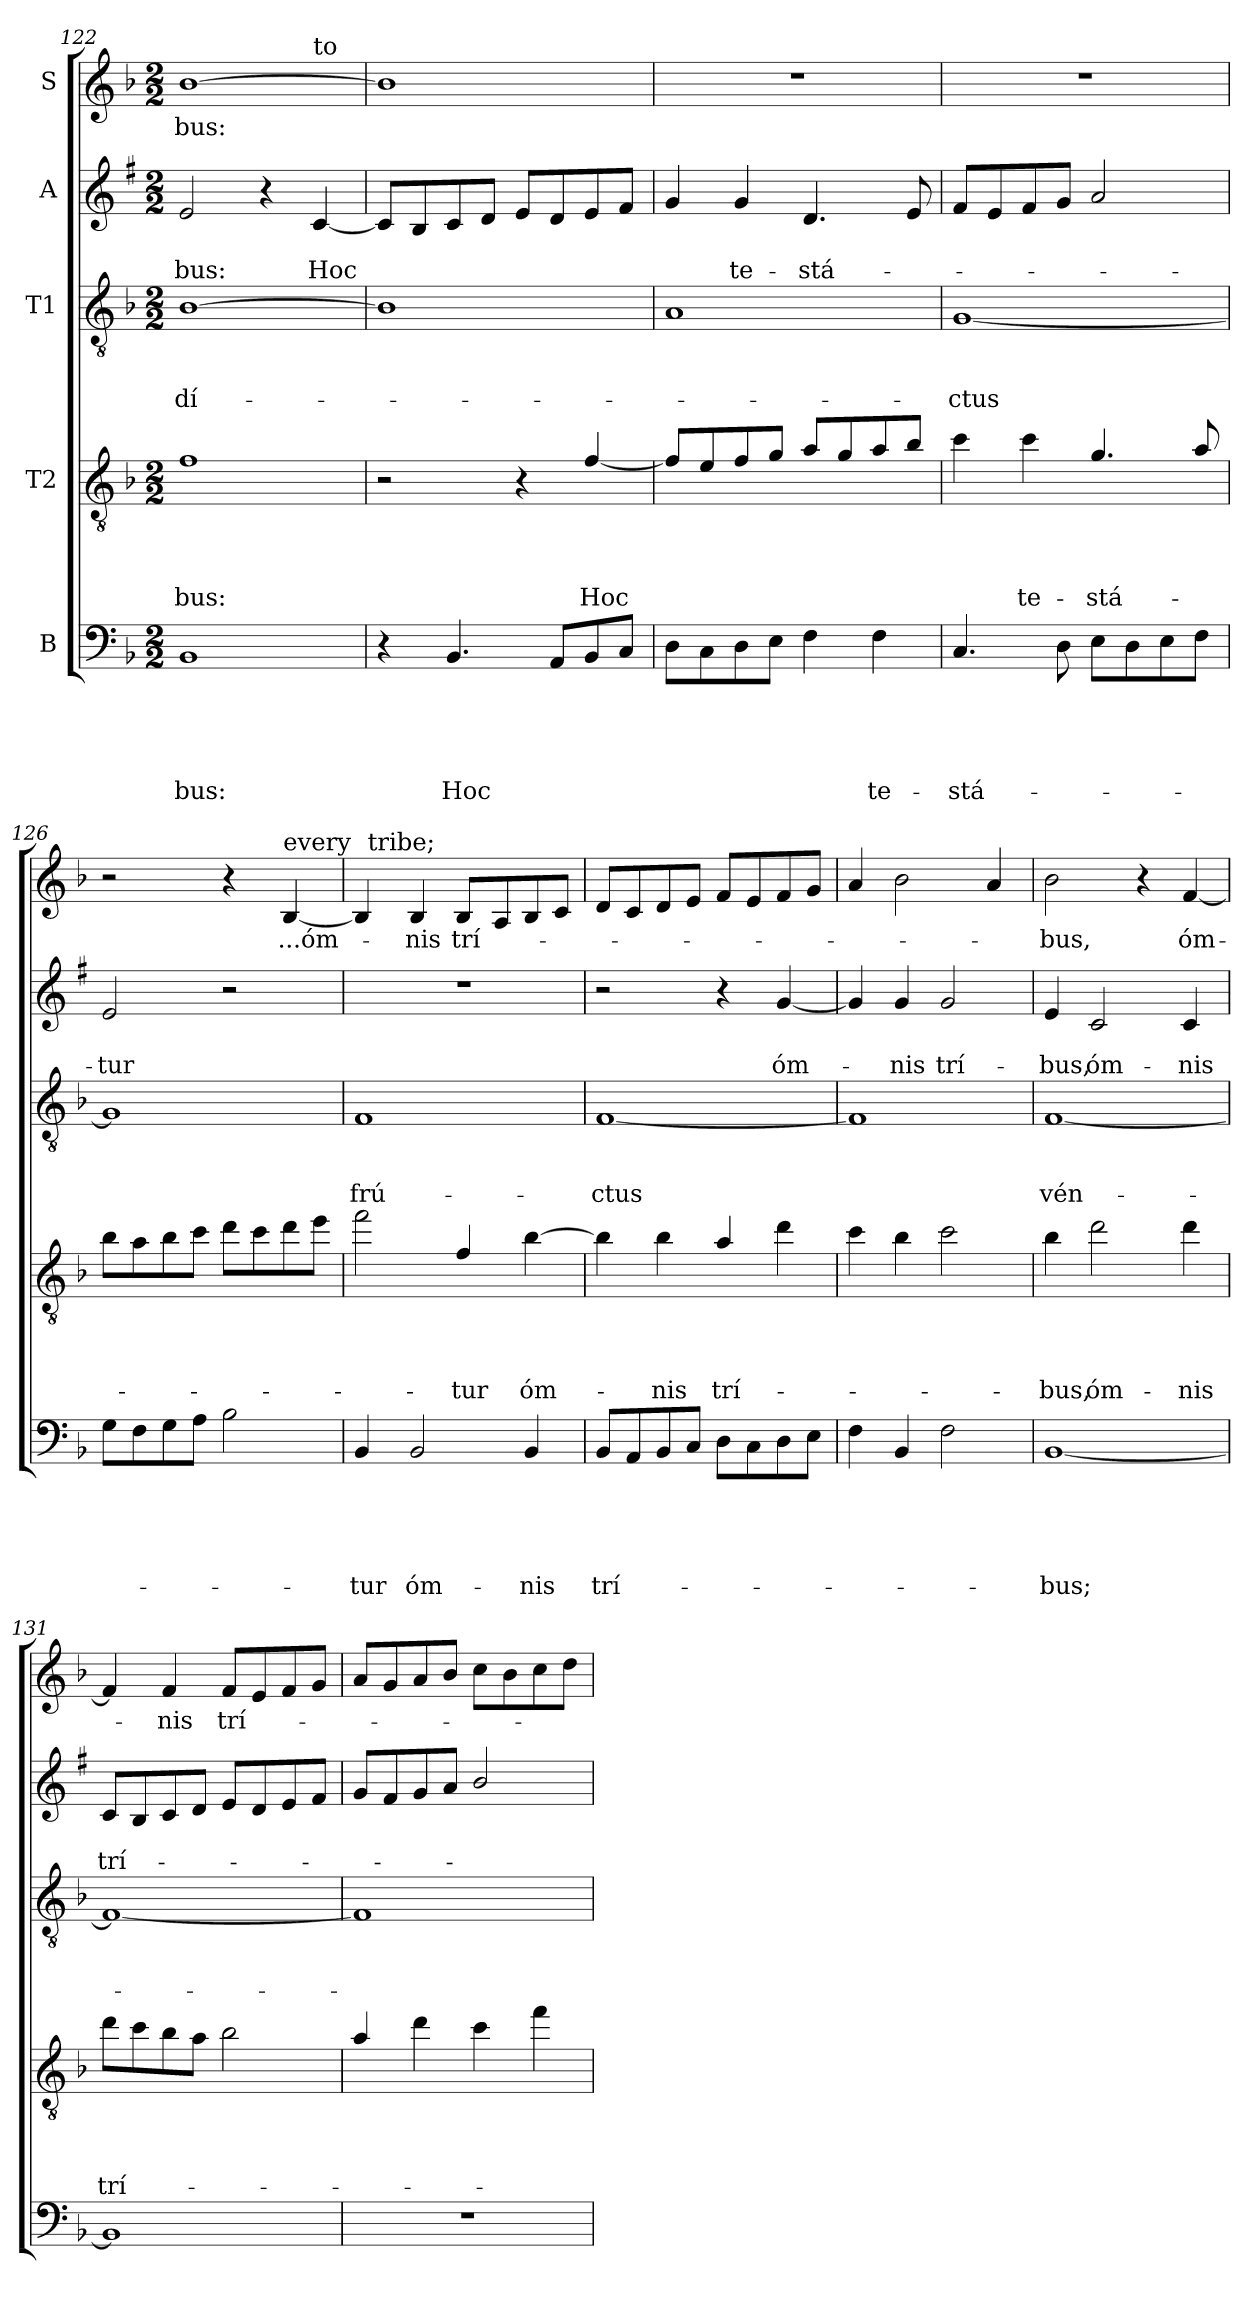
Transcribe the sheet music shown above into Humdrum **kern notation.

**kern	**text	**text	**text	**text	**text	**kern	**text	**text	**text	**text	**kern	**text	**text	**text	**kern	**text	**text	**kern	**text
*part5	*part5	*part5	*part5	*part5	*part5	*part4	*part4	*part4	*part4	*part4	*part3	*part3	*part3	*part3	*part2	*part2	*part2	*part1	*part1
*staff5	*staff5	*staff5	*staff5	*staff5	*staff5	*staff4	*staff4	*staff4	*staff4	*staff4	*staff3	*staff3	*staff3	*staff3	*staff2	*staff2	*staff2	*staff1	*staff1
*I"B	*	*	*	*	*	*I"T2	*	*	*	*	*I"T1	*	*	*	*I"A	*	*	*I"S	*
*clefF4	*	*	*	*	*	*clefGv2	*	*	*	*	*clefGv2	*	*	*	*clefG2	*	*	*clefG2	*
*	*	*	*	*	*	*ITrd8c14	*	*	*	*	*	*	*	*	*ITrd1c2	*	*	*	*
*k[b-]	*	*	*	*	*	*k[b-]	*	*	*	*	*k[b-]	*	*	*	*k[b-]	*	*	*k[b-]	*
*F:	*	*	*	*	*	*F:	*	*	*	*	*F:	*	*	*	*F:	*	*	*F:	*
*M2/2	*	*	*	*	*	*M2/2	*	*	*	*	*M2/2	*	*	*	*M2/2	*	*	*M2/2	*
=122	=122	=122	=122	=122	=122	=122	=122	=122	=122	=122	=122	=122	=122	=122	=122	=122	=122	=122	=122
!	!	!	!	!	!LO:LY:b	!	!	!	!	!LO:LY:b	!	!	!	!LO:LY:b	!	!	!LO:LY:b	!	!LO:LY:b
*	*	*	*	*	*	*	*	*	*	*	*	*	*	*	*	*	*	*^	*
1BB-	.	.	.	.	-bus:	1F	.	.	.	-bus:	[1B-	.	.	-dí-	2d/	.	-bus:	[1b-	2.ryy	-bus:
.	.	.	.	.	.	.	.	.	.	.	.	.	.	.	4r	.	.	.	.	.
!	!	!	!	!	!	!	!	!	!	!	!	!	!	!	!	!	!	!	!LO:TX:a:t=to	!
!	!	!	!	!	!	!	!	!	!	!	!	!	!	!	!	!	!LO:LY:b	!	!	!
.	.	.	.	.	.	.	.	.	.	.	.	.	.	.	[4B-/	.	Hoc	.	4ryy	.
=123	=123	=123	=123	=123	=123	=123	=123	=123	=123	=123	=123	=123	=123	=123	=123	=123	=123	=123	=123	=123
!	!	!	!	!	!	!	!	!	!	!	!	!	!	!	!	!	!	!LO:TX:a:t=this testifies	!	!
*	*	*	*	*	*	*	*	*	*	*	*	*	*	*	*	*	*	*v	*v	*
4r	.	.	.	.	.	2r	.	.	.	.	1B-]	.	.	.	8B-/L]	.	.	1b-]	.
.	.	.	.	.	.	.	.	.	.	.	.	.	.	.	8A/	.	.	.	.
!	!	!	!	!	!LO:LY:b	!	!	!	!	!	!	!	!	!	!	!	!	!	!
4.BB-/	.	.	.	.	Hoc	.	.	.	.	.	.	.	.	.	8B-/	.	.	.	.
.	.	.	.	.	.	.	.	.	.	.	.	.	.	.	8c/J	.	.	.	.
.	.	.	.	.	.	4r	.	.	.	.	.	.	.	.	8d/L	.	.	.	.
8AA/L	.	.	.	.	.	.	.	.	.	.	.	.	.	.	8c/	.	.	.	.
!	!	!	!	!	!	!	!	!	!	!LO:LY:b	!	!	!	!	!	!	!	!	!
8BB-/	.	.	.	.	.	[4F/	.	.	.	Hoc	.	.	.	.	8d/	.	.	.	.
8C/J	.	.	.	.	.	.	.	.	.	.	.	.	.	.	8e/J	.	.	.	.
=124	=124	=124	=124	=124	=124	=124	=124	=124	=124	=124	=124	=124	=124	=124	=124	=124	=124	=124	=124
8D\L	.	.	.	.	.	8F/L]	.	.	.	.	1A	.	.	.	4f/	.	.	1r	.
8C\	.	.	.	.	.	8E/	.	.	.	.	.	.	.	.	.	.	.	.	.
!	!	!	!	!	!	!	!	!	!	!	!	!	!	!	!	!	!LO:LY:b	!	!
8D\	.	.	.	.	.	8F/	.	.	.	.	.	.	.	.	4f/	.	te-	.	.
8E\J	.	.	.	.	.	8G/J	.	.	.	.	.	.	.	.	.	.	.	.	.
!	!	!	!	!	!	!	!	!	!	!	!	!	!	!	!	!	!LO:LY:b	!	!
4F\	.	.	.	.	.	8A/L	.	.	.	.	.	.	.	.	4.c/	.	-stá-	.	.
.	.	.	.	.	.	8G/	.	.	.	.	.	.	.	.	.	.	.	.	.
!	!	!	!	!	!LO:LY:b	!	!	!	!	!	!	!	!	!	!	!	!	!	!
4F\	.	.	.	.	te-	8A/	.	.	.	.	.	.	.	.	.	.	.	.	.
.	.	.	.	.	.	8B-/J	.	.	.	.	.	.	.	.	8d/	.	.	.	.
!!LO:LB:g=z
=125	=125	=125	=125	=125	=125	=125	=125	=125	=125	=125	=125	=125	=125	=125	=125	=125	=125	=125	=125
!	!	!	!	!	!LO:LY:b	!	!	!	!	!	!	!	!	!LO:LY:b	!	!	!	!	!
4.C/	.	.	.	.	-stá-	4c\	.	.	.	.	[1G	.	.	-ctus	8e/L	.	.	1r	.
.	.	.	.	.	.	.	.	.	.	.	.	.	.	.	8d/	.	.	.	.
!	!	!	!	!	!	!	!	!	!	!LO:LY:b	!	!	!	!	!	!	!	!	!
.	.	.	.	.	.	4c\	.	.	.	te-	.	.	.	.	8e/	.	.	.	.
8D\	.	.	.	.	.	.	.	.	.	.	.	.	.	.	8f/J	.	.	.	.
!	!	!	!	!	!	!	!	!	!	!LO:LY:b	!	!	!	!	!	!	!	!	!
8E\L	.	.	.	.	.	4.G/	.	.	.	-stá-	.	.	.	.	2g/	.	.	.	.
8D\	.	.	.	.	.	.	.	.	.	.	.	.	.	.	.	.	.	.	.
8E\	.	.	.	.	.	.	.	.	.	.	.	.	.	.	.	.	.	.	.
8F\J	.	.	.	.	.	8A/	.	.	.	.	.	.	.	.	.	.	.	.	.
=126	=126	=126	=126	=126	=126	=126	=126	=126	=126	=126	=126	=126	=126	=126	=126	=126	=126	=126	=126
!	!	!	!	!	!	!	!	!	!	!	!	!	!	!	!	!	!LO:LY:b	!	!
8G\L	.	.	.	.	.	8B-\L	.	.	.	.	1G]	.	.	.	2d/	.	-tur	2r	.
8F\	.	.	.	.	.	8A\	.	.	.	.	.	.	.	.	.	.	.	.	.
8G\	.	.	.	.	.	8B-\	.	.	.	.	.	.	.	.	.	.	.	.	.
8A\J	.	.	.	.	.	8c\J	.	.	.	.	.	.	.	.	.	.	.	.	.
2B-\	.	.	.	.	.	8d\L	.	.	.	.	.	.	.	.	2r	.	.	4r	.
.	.	.	.	.	.	8c\	.	.	.	.	.	.	.	.	.	.	.	.	.
!	!	!	!	!	!	!	!	!	!	!	!	!	!	!	!	!	!	!LO:TX:a:t=every	!
!	!	!	!	!	!	!	!	!	!	!	!	!	!	!	!	!	!	!	!LO:LY:b
.	.	.	.	.	.	8d\	.	.	.	.	.	.	.	.	.	.	.	[4B-/	...óm-
.	.	.	.	.	.	8e\J	.	.	.	.	.	.	.	.	.	.	.	.	.
=127	=127	=127	=127	=127	=127	=127	=127	=127	=127	=127	=127	=127	=127	=127	=127	=127	=127	=127	=127
!	!	!	!	!	!LO:LY:b	!	!	!	!	!	!	!	!	!LO:LY:b	!	!	!	!	!
*	*	*	*	*	*	*	*	*	*	*	*	*	*	*	*	*	*	*^	*
4BB-/	.	.	.	.	-tur	2f\	.	.	.	.	1F	.	.	frú-	1r	.	.	4B-/]	32ryy	.
!	!	!	!	!	!	!	!	!	!	!	!	!	!	!	!	!	!	!	!LO:TX:a:t=tribe;	!
.	.	.	.	.	.	.	.	.	.	.	.	.	.	.	.	.	.	.	2ryy	.
!	!	!	!	!	!LO:LY:b	!	!	!	!	!	!	!	!	!	!	!	!	!	!	!LO:LY:b
2BB-/	.	.	.	.	óm-	.	.	.	.	.	.	.	.	.	.	.	.	4B-/	.	-nis
!	!	!	!	!	!	!	!	!	!	!LO:LY:b	!	!	!	!	!	!	!	!	!	!LO:LY:b
.	.	.	.	.	.	4F/	.	.	.	-tur	.	.	.	.	.	.	.	8B-/L	.	trí-
.	.	.	.	.	.	.	.	.	.	.	.	.	.	.	.	.	.	.	4...ryy	.
.	.	.	.	.	.	.	.	.	.	.	.	.	.	.	.	.	.	8A/	.	.
!	!	!	!	!	!LO:LY:b	!	!	!	!	!LO:LY:b	!	!	!	!	!	!	!	!	!	!
4BB-/	.	.	.	.	-nis	[4B-\	.	.	.	óm-	.	.	.	.	.	.	.	8B-/	.	.
.	.	.	.	.	.	.	.	.	.	.	.	.	.	.	.	.	.	8c/J	.	.
=128	=128	=128	=128	=128	=128	=128	=128	=128	=128	=128	=128	=128	=128	=128	=128	=128	=128	=128	=128	=128
!	!	!	!	!	!LO:LY:b	!	!	!	!	!	!	!	!	!LO:LY:b	!	!	!	!	!	!
*	*	*	*	*	*	*	*	*	*	*	*	*	*	*	*	*	*	*v	*v	*
8BB-/L	.	.	.	.	trí-	4B-\]	.	.	.	.	[1F	.	.	-ctus	2r	.	.	8d/L	.
8AA/	.	.	.	.	.	.	.	.	.	.	.	.	.	.	.	.	.	8c/	.
!	!	!	!	!	!	!	!	!	!	!LO:LY:b	!	!	!	!	!	!	!	!	!
8BB-/	.	.	.	.	.	4B-\	.	.	.	-nis	.	.	.	.	.	.	.	8d/	.
8C/J	.	.	.	.	.	.	.	.	.	.	.	.	.	.	.	.	.	8e/J	.
!	!	!	!	!	!	!	!	!	!	!LO:LY:b	!	!	!	!	!	!	!	!	!
8D\L	.	.	.	.	.	4A/	.	.	.	trí-	.	.	.	.	4r	.	.	8f/L	.
8C\	.	.	.	.	.	.	.	.	.	.	.	.	.	.	.	.	.	8e/	.
!	!	!	!	!	!	!	!	!	!	!	!	!	!	!	!	!	!LO:LY:b	!	!
8D\	.	.	.	.	.	4d\	.	.	.	.	.	.	.	.	[4f/	.	óm-	8f/	.
8E\J	.	.	.	.	.	.	.	.	.	.	.	.	.	.	.	.	.	8g/J	.
=129	=129	=129	=129	=129	=129	=129	=129	=129	=129	=129	=129	=129	=129	=129	=129	=129	=129	=129	=129
4F\	.	.	.	.	.	4c\	.	.	.	.	1F]	.	.	.	4f/]	.	.	4a/	.
!	!	!	!	!	!	!	!	!	!	!	!	!	!	!	!	!	!LO:LY:b	!	!
4BB-/	.	.	.	.	.	4B-\	.	.	.	.	.	.	.	.	4f/	.	-nis	2b-\	.
!	!	!	!	!	!	!	!	!	!	!	!	!	!	!	!	!	!LO:LY:b	!	!
2F\	.	.	.	.	.	2c\	.	.	.	.	.	.	.	.	2f/	.	trí-	.	.
.	.	.	.	.	.	.	.	.	.	.	.	.	.	.	.	.	.	4a/	.
!!LO:PB:g=z
=130	=130	=130	=130	=130	=130	=130	=130	=130	=130	=130	=130	=130	=130	=130	=130	=130	=130	=130	=130
!	!	!	!	!	!LO:LY:b	!	!	!	!	!LO:LY:b	!	!	!	!LO:LY:b	!	!	!LO:LY:b	!	!LO:LY:b
[1BB-	.	.	.	.	-bus;	4B-\	.	.	.	-bus,	[1F	.	.	vén-	4d/	.	-bus,	2b-\	-bus,
!	!	!	!	!	!	!	!	!	!	!LO:LY:b	!	!	!	!	!	!	!LO:LY:b	!	!
.	.	.	.	.	.	2d\	.	.	.	óm-	.	.	.	.	2B-/	.	óm-	.	.
.	.	.	.	.	.	.	.	.	.	.	.	.	.	.	.	.	.	4r	.
!	!	!	!	!	!	!	!	!	!	!LO:LY:b	!	!	!	!	!	!	!LO:LY:b	!	!LO:LY:b
.	.	.	.	.	.	4d\	.	.	.	-nis	.	.	.	.	4B-/	.	-nis	[4f/	óm-
=131	=131	=131	=131	=131	=131	=131	=131	=131	=131	=131	=131	=131	=131	=131	=131	=131	=131	=131	=131
!	!	!	!	!	!	!	!	!	!	!LO:LY:b	!	!	!	!	!	!	!LO:LY:b	!	!
1BB-]	.	.	.	.	.	8d\L	.	.	.	trí-	1F_	.	.	.	8B-/L	.	trí-	4f/]	.
.	.	.	.	.	.	8c\	.	.	.	.	.	.	.	.	8A/	.	.	.	.
!	!	!	!	!	!	!	!	!	!	!	!	!	!	!	!	!	!	!	!LO:LY:b
.	.	.	.	.	.	8B-\	.	.	.	.	.	.	.	.	8B-/	.	.	4f/	-nis
.	.	.	.	.	.	8A\J	.	.	.	.	.	.	.	.	8c/J	.	.	.	.
!	!	!	!	!	!	!	!	!	!	!	!	!	!	!	!	!	!	!	!LO:LY:b
.	.	.	.	.	.	2B-\	.	.	.	.	.	.	.	.	8d/L	.	.	8f/L	trí-
.	.	.	.	.	.	.	.	.	.	.	.	.	.	.	8c/	.	.	8e/	.
.	.	.	.	.	.	.	.	.	.	.	.	.	.	.	8d/	.	.	8f/	.
.	.	.	.	.	.	.	.	.	.	.	.	.	.	.	8e/J	.	.	8g/J	.
=132	=132	=132	=132	=132	=132	=132	=132	=132	=132	=132	=132	=132	=132	=132	=132	=132	=132	=132	=132
1r	.	.	.	.	.	4A/	.	.	.	.	1F]	.	.	.	8f/L	.	.	8a/L	.
.	.	.	.	.	.	.	.	.	.	.	.	.	.	.	8e/	.	.	8g/	.
.	.	.	.	.	.	4d\	.	.	.	.	.	.	.	.	8f/	.	.	8a/	.
.	.	.	.	.	.	.	.	.	.	.	.	.	.	.	8g/J	.	.	8b-/J	.
.	.	.	.	.	.	4c\	.	.	.	.	.	.	.	.	2a/	.	.	8cc\L	.
.	.	.	.	.	.	.	.	.	.	.	.	.	.	.	.	.	.	8b-\	.
.	.	.	.	.	.	4f\	.	.	.	.	.	.	.	.	.	.	.	8cc\	.
.	.	.	.	.	.	.	.	.	.	.	.	.	.	.	.	.	.	8dd\J	.
=	=	=	=	=	=	=	=	=	=	=	=	=	=	=	=	=	=	=	=
*-	*-	*-	*-	*-	*-	*-	*-	*-	*-	*-	*-	*-	*-	*-	*-	*-	*-	*-	*-
